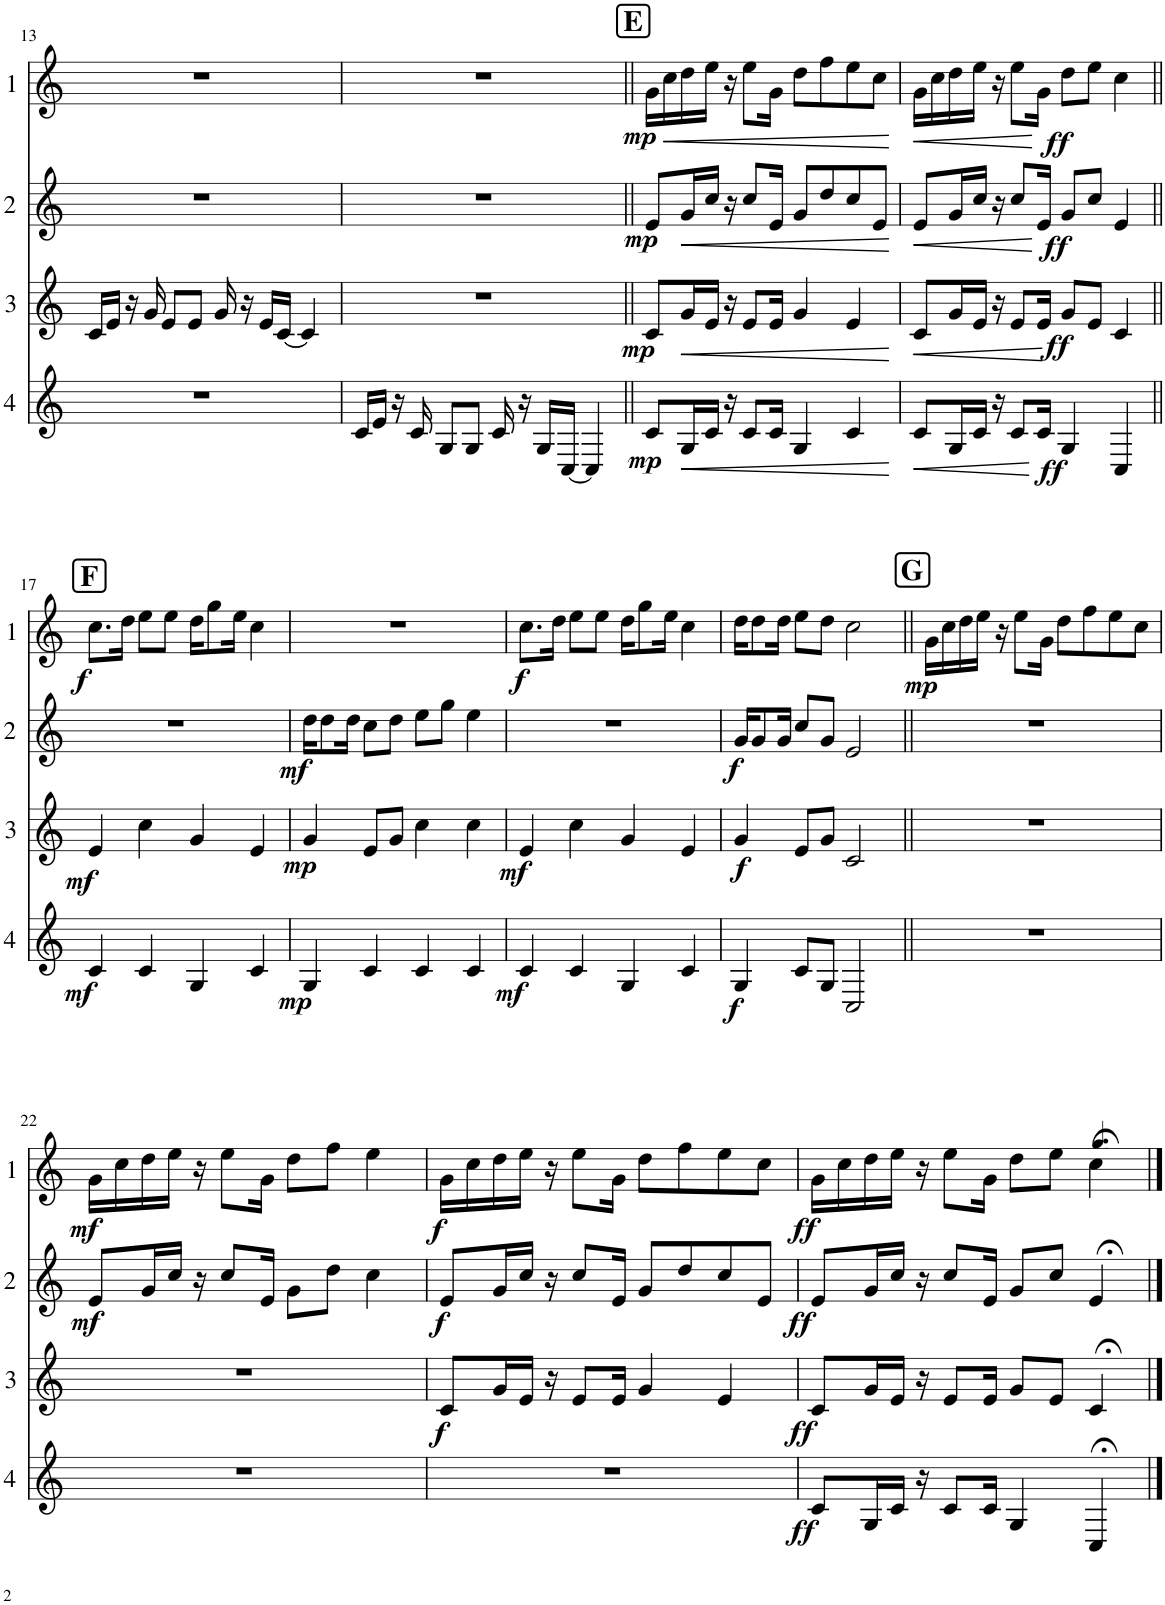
**kern	**dynam	**kern	**dynam	**kern	**dynam	**kern	**dynam
*part4	*part4	*part3	*part3	*part2	*part2	*part1	*part1
*staff4	*staff4	*staff3	*staff3	*staff2	*staff2	*staff1	*staff1
*I"Cor 4	*	*I"Cor 3	*	*I"Cor 2	*	*I"Cor 1	*
!!LO:PB:g=z
*clefG2	*	*clefG2	*	*clefG2	*	*clefG2	*
*Trd4c7	*	*Trd4c7	*	*Trd4c7	*	*Trd4c7	*
*k[]	*	*k[]	*	*k[]	*	*k[]	*
*M4/4	*	*M4/4	*	*M4/4	*	*M4/4	*
=13	=13	=13	=13	=13	=13	=13	=13
1r	.	16c/LL	.	1r	.	1r	.
.	.	16e/JJ	.	.	.	.	.
.	.	16r	.	.	.	.	.
.	.	16g/	.	.	.	.	.
.	.	8e/L	.	.	.	.	.
.	.	8e/J	.	.	.	.	.
.	.	16g/	.	.	.	.	.
.	.	16r	.	.	.	.	.
.	.	16e/LL	.	.	.	.	.
.	.	[16c/JJ	.	.	.	.	.
.	.	4c/]	.	.	.	.	.
=14	=14	=14	=14	=14	=14	=14	=14
16c/LL	.	1r	.	1r	.	1r	.
16e/JJ	.	.	.	.	.	.	.
16r	.	.	.	.	.	.	.
16c/	.	.	.	.	.	.	.
8G/L	.	.	.	.	.	.	.
8G/J	.	.	.	.	.	.	.
16c/	.	.	.	.	.	.	.
16r	.	.	.	.	.	.	.
16G/LL	.	.	.	.	.	.	.
[16C/JJ	.	.	.	.	.	.	.
4C/]	.	.	.	.	.	.	.
!!LO:REH:place=s1:a:B:cj:fs=14:t=E
=15||	=15||	=15||	=15||	=15||	=15||	=15||	=15||
!	!LO:DY:b	!	!LO:DY:b	!	!LO:DY:b	!	!LO:DY:b
8c/L	mp	8c/L	mp	8e/L	mp	16g\LL	mp
!	!	!	!	!	!	!	!LO:HP:b
.	.	.	.	.	.	16cc\	<
!	!LO:HP:b	!	!LO:HP:b	!	!LO:HP:b	!	!
16G/L	<	16g/L	<	16g/L	<	16dd\	.
16c/JJ	.	16e/JJ	.	16cc/JJ	.	16ee\JJ	.
16r	.	16r	.	16r	.	16r	.
8c/L	.	8e/L	.	8cc/L	.	8ee\L	.
16c/Jk	.	16e/Jk	.	16e/Jk	.	16g\Jk	.
4G/	.	4g/	.	8g/L	.	8dd\L	.
.	.	.	.	8dd/	.	8ff\	.
4c/	.	4e/	.	8cc/	.	8ee\	.
.	.	.	.	8e/J	.	8cc\J	.
.	[	.	[	.	[	.	[
=16	=16	=16	=16	=16	=16	=16	=16
!	!LO:HP:b	!	!LO:HP:b	!	!LO:HP:b	!	!LO:HP:b
8c/L	<	8c/L	<	8e/L	<	16g\LL	<
.	.	.	.	.	.	16cc\	.
16G/L	.	16g/L	.	16g/L	.	16dd\	.
16c/JJ	.	16e/JJ	.	16cc/JJ	.	16ee\JJ	.
16r	.	16r	.	16r	.	16r	.
8c/L	.	8e/L	.	8cc/L	.	8ee\L	.
16c/Jk	.	16e/Jk	.	16e/Jk	.	16g\Jk	.
!	!LO:DY:b	!	!LO:DY:b	!	!LO:DY:b	!	!LO:DY:b
4G/	ff	8g/L	ff	8g/L	ff	8dd\L	ff
.	.	8e/J	.	8cc/J	.	8ee\J	.
4C/	.	4c/	.	4e/	.	4cc\	.
.	[	.	[	.	[	.	[
!!LO:LB:g=z
!!LO:REH:place=s1:a:B:cj:fs=14:t=F
=17||	=17||	=17||	=17||	=17||	=17||	=17||	=17||
!	!LO:DY:b	!	!LO:DY:b	!	!	!	!LO:DY:b
4c/	mf	4e/	mf	1r	.	8.cc\L	f
.	.	.	.	.	.	16dd\Jk	.
4c/	.	4cc\	.	.	.	8ee\L	.
.	.	.	.	.	.	8ee\J	.
4G/	.	4g/	.	.	.	16dd\KL	.
.	.	.	.	.	.	8gg\	.
.	.	.	.	.	.	16ee\Jk	.
4c/	.	4e/	.	.	.	4cc\	.
=18	=18	=18	=18	=18	=18	=18	=18
!	!LO:DY:b	!	!LO:DY:b	!	!LO:DY:b	!	!
4G/	mp	4g/	mp	16dd\KL	mf	1r	.
.	.	.	.	8dd\	.	.	.
.	.	.	.	16dd\Jk	.	.	.
4c/	.	8e/L	.	8cc\L	.	.	.
.	.	8g/J	.	8dd\J	.	.	.
4c/	.	4cc\	.	8ee\L	.	.	.
.	.	.	.	8gg\J	.	.	.
4c/	.	4cc\	.	4ee\	.	.	.
=19	=19	=19	=19	=19	=19	=19	=19
!	!LO:DY:b	!	!LO:DY:b	!	!	!	!LO:DY:b
4c/	mf	4e/	mf	1r	.	8.cc\L	f
.	.	.	.	.	.	16dd\Jk	.
4c/	.	4cc\	.	.	.	8ee\L	.
.	.	.	.	.	.	8ee\J	.
4G/	.	4g/	.	.	.	16dd\KL	.
.	.	.	.	.	.	8gg\	.
.	.	.	.	.	.	16ee\Jk	.
4c/	.	4e/	.	.	.	4cc\	.
=20	=20	=20	=20	=20	=20	=20	=20
!	!LO:DY:b	!	!LO:DY:b	!	!LO:DY:b	!	!
4G/	f	4g/	f	16g/KL	f	16dd\KL	.
.	.	.	.	8g/	.	8dd\	.
.	.	.	.	16g/Jk	.	16dd\Jk	.
8c/L	.	8e/L	.	8cc/L	.	8ee\L	.
8G/J	.	8g/J	.	8g/J	.	8dd\J	.
2C/	.	2c/	.	2e/	.	2cc\	.
!!LO:REH:place=s1:a:B:cj:fs=14:t=G
=21||	=21||	=21||	=21||	=21||	=21||	=21||	=21||
!	!	!	!	!	!	!	!LO:DY:b
1r	.	1r	.	1r	.	16g\LL	mp
.	.	.	.	.	.	16cc\	.
.	.	.	.	.	.	16dd\	.
.	.	.	.	.	.	16ee\JJ	.
.	.	.	.	.	.	16r	.
.	.	.	.	.	.	8ee\L	.
.	.	.	.	.	.	16g\Jk	.
.	.	.	.	.	.	8dd\L	.
.	.	.	.	.	.	8ff\	.
.	.	.	.	.	.	8ee\	.
.	.	.	.	.	.	8cc\J	.
!!LO:LB:g=z
=22	=22	=22	=22	=22	=22	=22	=22
!	!	!	!	!	!LO:DY:b	!	!LO:DY:b
1r	.	1r	.	8e/L	mf	16g\LL	mf
.	.	.	.	.	.	16cc\	.
.	.	.	.	16g/L	.	16dd\	.
.	.	.	.	16cc/JJ	.	16ee\JJ	.
.	.	.	.	16r	.	16r	.
.	.	.	.	8cc/L	.	8ee\L	.
.	.	.	.	16e/Jk	.	16g\Jk	.
.	.	.	.	8g\L	.	8dd\L	.
.	.	.	.	8dd\J	.	8ff\J	.
.	.	.	.	4cc\	.	4ee\	.
=23	=23	=23	=23	=23	=23	=23	=23
!	!	!	!LO:DY:b	!	!LO:DY:b	!	!LO:DY:b
1r	.	8c/L	f	8e/L	f	16g\LL	f
.	.	.	.	.	.	16cc\	.
.	.	16g/L	.	16g/L	.	16dd\	.
.	.	16e/JJ	.	16cc/JJ	.	16ee\JJ	.
.	.	16r	.	16r	.	16r	.
.	.	8e/L	.	8cc/L	.	8ee\L	.
.	.	16e/Jk	.	16e/Jk	.	16g\Jk	.
.	.	4g/	.	8g/L	.	8dd\L	.
.	.	.	.	8dd/	.	8ff\	.
.	.	4e/	.	8cc/	.	8ee\	.
.	.	.	.	8e/J	.	8cc\J	.
=24	=24	=24	=24	=24	=24	=24	=24
!	!LO:DY:b	!	!LO:DY:b	!	!LO:DY:b	!	!LO:DY:b
8c/L	ff	8c/L	ff	8e/L	ff	16g\LL	ff
.	.	.	.	.	.	16cc\	.
16G/L	.	16g/L	.	16g/L	.	16dd\	.
16c/JJ	.	16e/JJ	.	16cc/JJ	.	16ee\JJ	.
16r	.	16r	.	16r	.	16r	.
8c/L	.	8e/L	.	8cc/L	.	8ee\L	.
16c/Jk	.	16e/Jk	.	16e/Jk	.	16g\Jk	.
4G/	.	8g/L	.	8g/L	.	8dd\L	.
.	.	8e/J	.	8cc/J	.	8ee\J	.
*	*	*	*	*	*	*MM35	*
4C;</	.	4c;</	.	4e;</	.	4cc;<\	.
==	==	==	==	==	==	==	==
*-	*-	*-	*-	*-	*-	*-	*-
